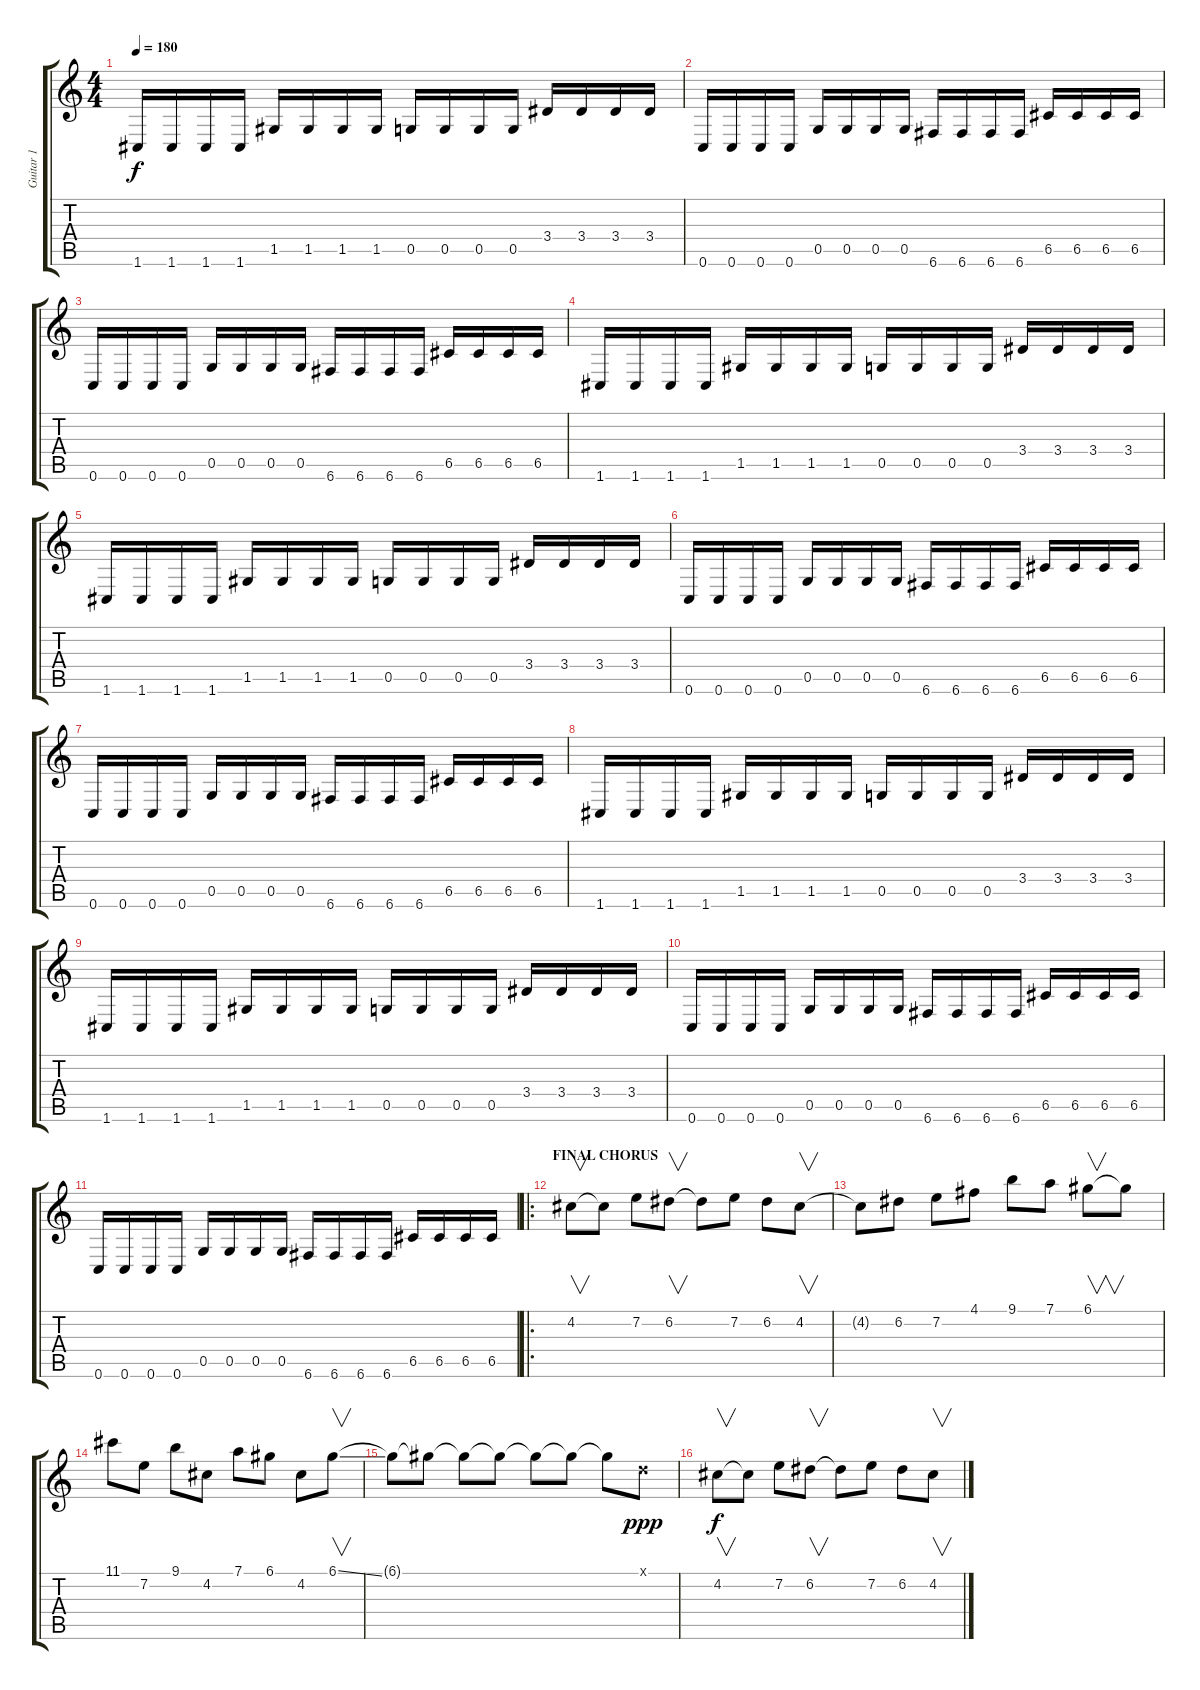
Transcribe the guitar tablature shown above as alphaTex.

\track ("Guitar 1" "Guitar 1") {instrument distortionguitar}
\staff {score tabs}
\tuning (D4 A3 F3 C3 G2 C2) {hide}
\ts (4 4)
\tempo 180
\clef g2
\ks c
1.6.16{dy f} 1.6.16 1.6.16 1.6.16 1.5.16 1.5.16 1.5.16 1.5.16 0.5.16 0.5.16 0.5.16 0.5.16 3.4.16 3.4.16 3.4.16 3.4.16 |
0.6.16 0.6.16 0.6.16 0.6.16 0.5.16 0.5.16 0.5.16 0.5.16 6.6.16 6.6.16 6.6.16 6.6.16 6.5.16 6.5.16 6.5.16 6.5.16 |
0.6.16 0.6.16 0.6.16 0.6.16 0.5.16 0.5.16 0.5.16 0.5.16 6.6.16 6.6.16 6.6.16 6.6.16 6.5.16 6.5.16 6.5.16 6.5.16 |
1.6.16 1.6.16 1.6.16 1.6.16 1.5.16 1.5.16 1.5.16 1.5.16 0.5.16 0.5.16 0.5.16 0.5.16 3.4.16 3.4.16 3.4.16 3.4.16 |
1.6.16 1.6.16 1.6.16 1.6.16 1.5.16 1.5.16 1.5.16 1.5.16 0.5.16 0.5.16 0.5.16 0.5.16 3.4.16 3.4.16 3.4.16 3.4.16 |
0.6.16 0.6.16 0.6.16 0.6.16 0.5.16 0.5.16 0.5.16 0.5.16 6.6.16 6.6.16 6.6.16 6.6.16 6.5.16 6.5.16 6.5.16 6.5.16 |
0.6.16 0.6.16 0.6.16 0.6.16 0.5.16 0.5.16 0.5.16 0.5.16 6.6.16 6.6.16 6.6.16 6.6.16 6.5.16 6.5.16 6.5.16 6.5.16 |
1.6.16 1.6.16 1.6.16 1.6.16 1.5.16 1.5.16 1.5.16 1.5.16 0.5.16 0.5.16 0.5.16 0.5.16 3.4.16 3.4.16 3.4.16 3.4.16 |
1.6.16 1.6.16 1.6.16 1.6.16 1.5.16 1.5.16 1.5.16 1.5.16 0.5.16 0.5.16 0.5.16 0.5.16 3.4.16 3.4.16 3.4.16 3.4.16 |
0.6.16 0.6.16 0.6.16 0.6.16 0.5.16 0.5.16 0.5.16 0.5.16 6.6.16 6.6.16 6.6.16 6.6.16 6.5.16 6.5.16 6.5.16 6.5.16 |
0.6.16 0.6.16 0.6.16 0.6.16 0.5.16 0.5.16 0.5.16 0.5.16 6.6.16 6.6.16 6.6.16 6.6.16 6.5.16 6.5.16 6.5.16 6.5.16 |
\ro
\section ("" "FINAL CHORUS")
4.2.8{v instrument overdrivenguitar} 4.2{t}.8 7.2.8 6.2.8{v} 6.2{t}.8 7.2.8 6.2.8 4.2.8{v} |
4.2{t}.8 6.2.8 7.2.8 4.1.8 9.1.8 7.1.8 6.1.8{v} 6.1{t}.8 |
11.1.8 7.2.8 9.1.8 4.2.8 7.1.8 6.1.8 4.2.8 6.1{ss}.8{v} |
6.1{t}.8 6.1{t}.8 6.1{t}.8 6.1{t}.8 6.1{t}.8 6.1{t}.8 6.1{t}.8 0.1{x}.8{dy ppp} |
4.2.8{v dy f instrument overdrivenguitar} 4.2{t}.8 7.2.8 6.2.8{v} 6.2{t}.8 7.2.8 6.2.8 4.2.8{v}
